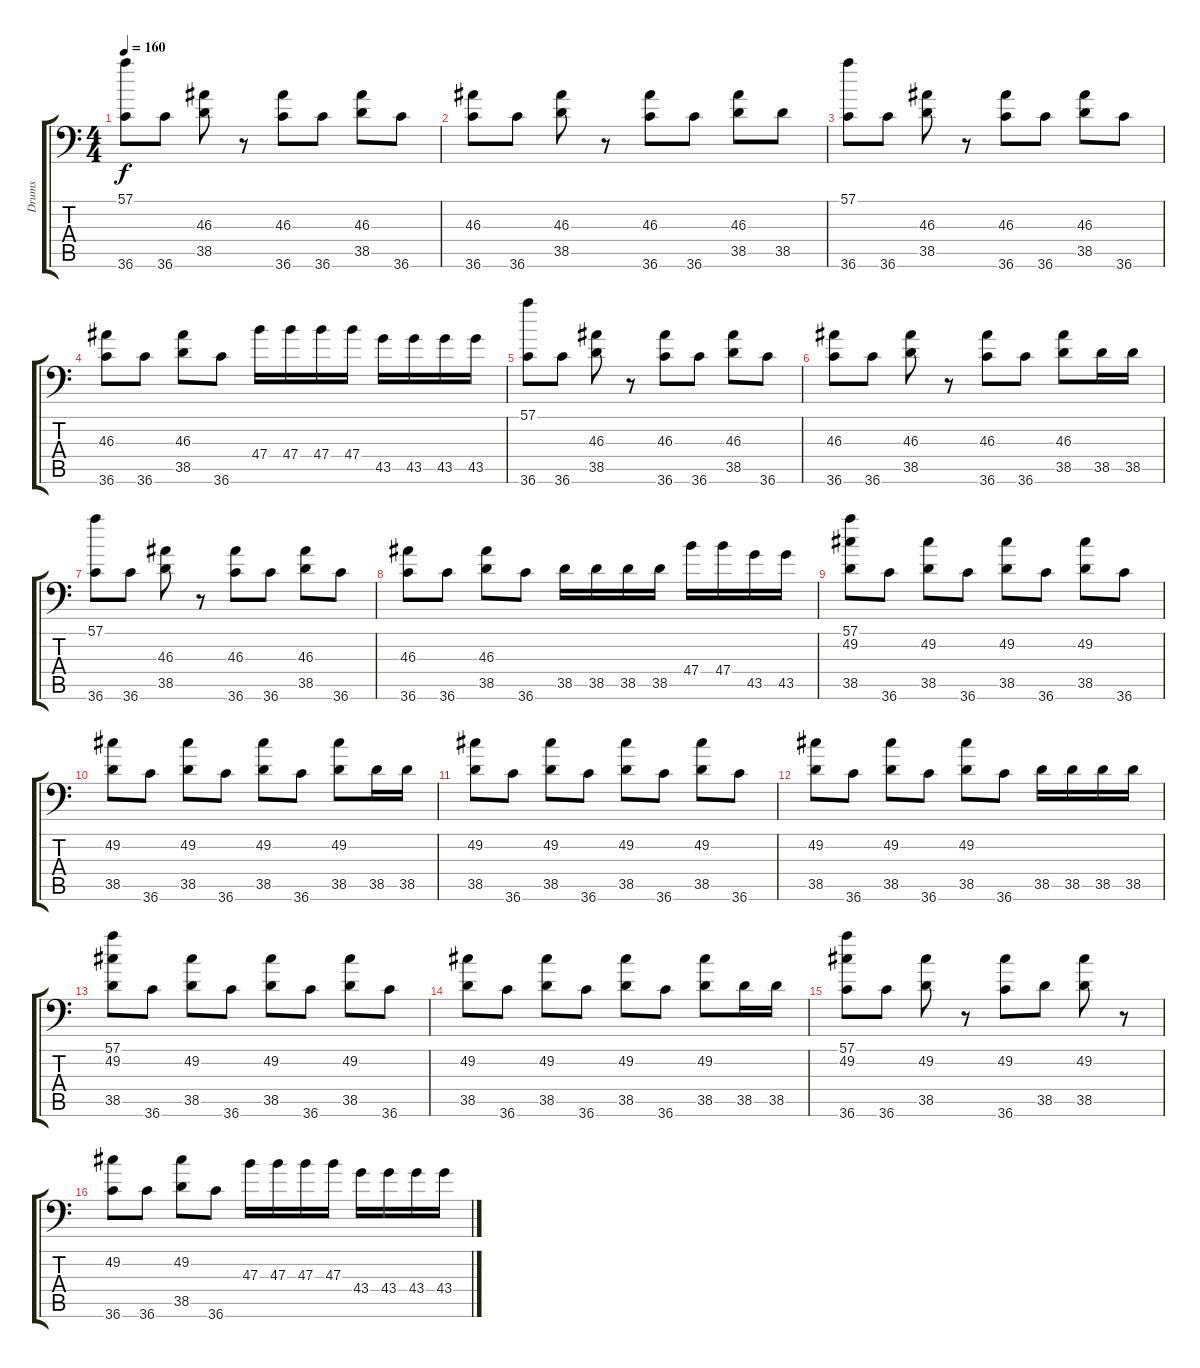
\track ("Drums" "Drums") {instrument acousticgrandpiano}
\staff {score tabs}
\tuning (C-1 C-1 C-1 C-1 C-1 C-1) {hide}
\ts (4 4)
\tempo 160
\clef f4
\ks c
(57.1 36.6).8{dy f} 36.6.8 (46.3 38.5).8 r.8 (46.3 36.6).8 36.6.8 (46.3 38.5).8 36.6.8 |
(46.3 36.6).8 36.6.8 (46.3 38.5).8 r.8 (46.3 36.6).8 36.6.8 (46.3 38.5).8 38.5.8 |
(57.1 36.6).8 36.6.8 (46.3 38.5).8 r.8 (46.3 36.6).8 36.6.8 (46.3 38.5).8 36.6.8 |
(46.3 36.6).8 36.6.8 (46.3 38.5).8 36.6.8 47.4.16 47.4.16 47.4.16 47.4.16 43.5.16 43.5.16 43.5.16 43.5.16 |
(57.1 36.6).8 36.6.8 (46.3 38.5).8 r.8 (46.3 36.6).8 36.6.8 (46.3 38.5).8 36.6.8 |
(46.3 36.6).8 36.6.8 (46.3 38.5).8 r.8 (46.3 36.6).8 36.6.8 (46.3 38.5).8 38.5.16 38.5.16 |
(57.1 36.6).8 36.6.8 (46.3 38.5).8 r.8 (46.3 36.6).8 36.6.8 (46.3 38.5).8 36.6.8 |
(46.3 36.6).8 36.6.8 (46.3 38.5).8 36.6.8 38.5.16 38.5.16 38.5.16 38.5.16 47.4.16 47.4.16 43.5.16 43.5.16 |
(57.1 49.2 38.5).8 36.6.8 (49.2 38.5).8 36.6.8 (49.2 38.5).8 36.6.8 (49.2 38.5).8 36.6.8 |
(49.2 38.5).8 36.6.8 (49.2 38.5).8 36.6.8 (49.2 38.5).8 36.6.8 (49.2 38.5).8 38.5.16 38.5.16 |
(49.2 38.5).8 36.6.8 (49.2 38.5).8 36.6.8 (49.2 38.5).8 36.6.8 (49.2 38.5).8 36.6.8 |
(49.2 38.5).8 36.6.8 (49.2 38.5).8 36.6.8 (49.2 38.5).8 36.6.8 38.5.16 38.5.16 38.5.16 38.5.16 |
(57.1 49.2 38.5).8 36.6.8 (49.2 38.5).8 36.6.8 (49.2 38.5).8 36.6.8 (49.2 38.5).8 36.6.8 |
(49.2 38.5).8 36.6.8 (49.2 38.5).8 36.6.8 (49.2 38.5).8 36.6.8 (49.2 38.5).8 38.5.16 38.5.16 |
(57.1 49.2 36.6).8 36.6.8 (49.2 38.5).8 r.8 (49.2 36.6).8 38.5.8 (49.2 38.5).8 r.8 |
(49.2 36.6).8 36.6.8 (49.2 38.5).8 36.6.8 47.3.16 47.3.16 47.3.16 47.3.16 43.4.16 43.4.16 43.4.16 43.4.16
